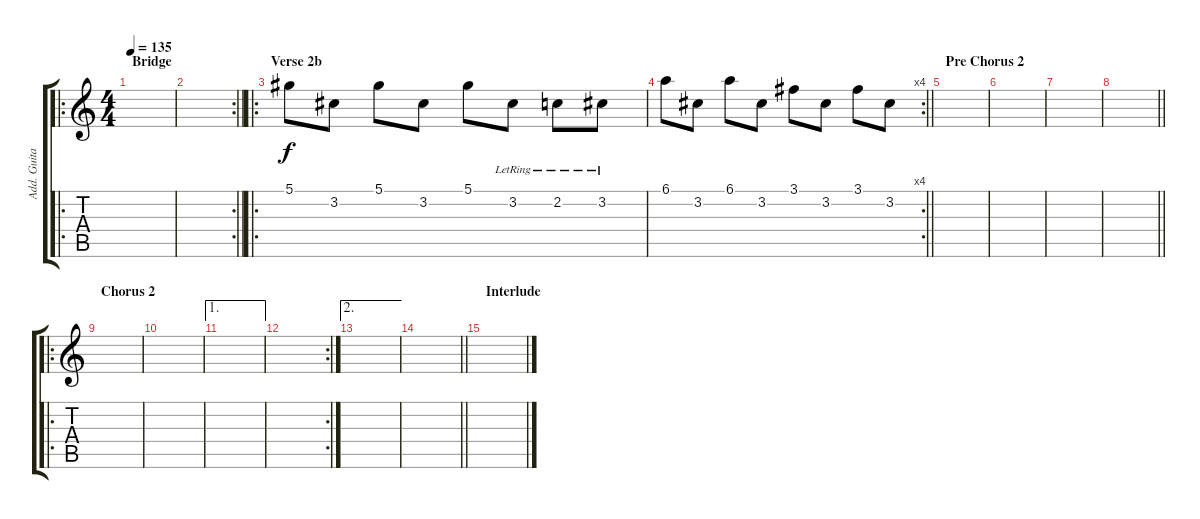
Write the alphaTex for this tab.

\track ("Add. Guitar" "Add. Guita") {instrument acousticguitarsteel}
\staff {score tabs}
\tuning (Eb4 Bb3 Gb3 Db3 Ab2 Db2) {hide}
\ro
\ts (4 4)
\section ("" "Bridge")
\tempo 135
\clef g2
\ks c
|
\rc 2
\barLineRight lightlight
|
\ro
\section ("" "Verse 2b")
5.1.8 3.2.8 5.1.8 3.2.8 5.1.8 3.2{lr}.8 2.2{lr}.8 3.2{lr}.8 |
\rc 4
\barLineRight lightlight
6.1.8 3.2.8 6.1.8 3.2.8 3.1.8 3.2.8 3.1.8 3.2.8 |
\section ("" "Pre Chorus 2")
|
|
|
\barLineRight lightlight
|
\ro
\section ("" "Chorus 2")
|
|
\ae 1
|
\rc 2
|
\ae 2
|
\barLineRight lightlight
|
\section ("" "Interlude")
